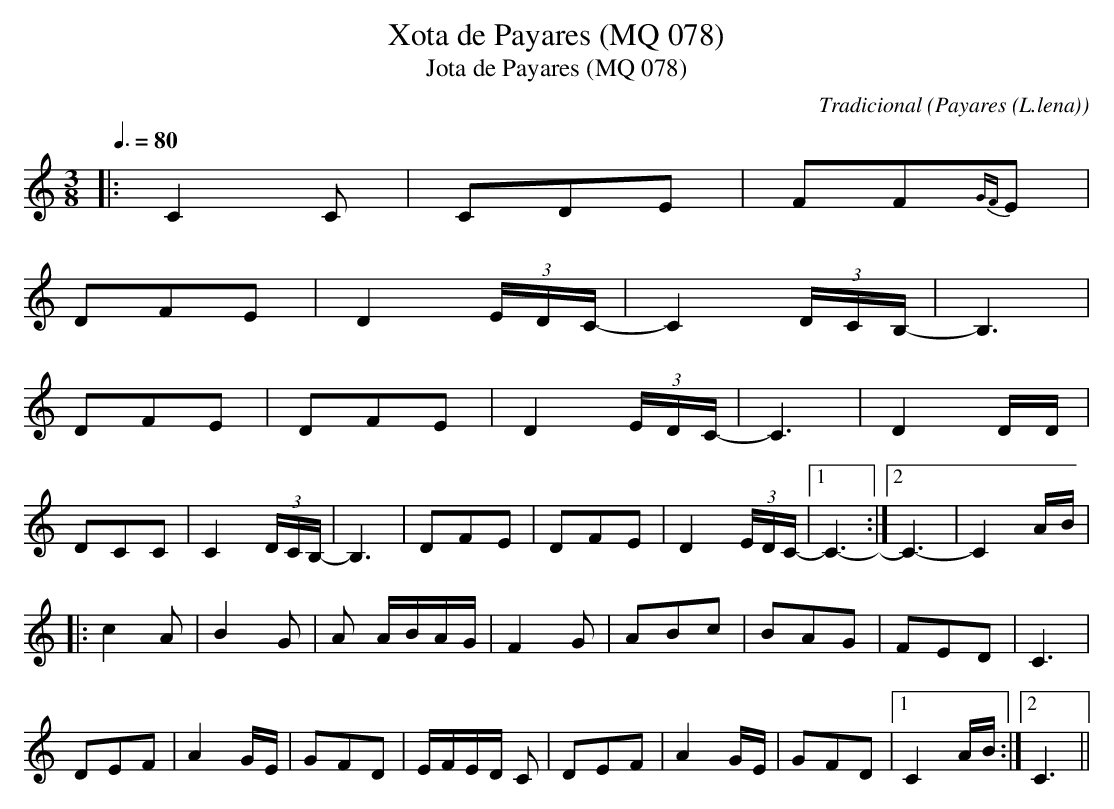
X:1
T:Xota de Payares (MQ 078)
T:Jota de Payares (MQ 078)
C:Tradicional
O:Payares (L.lena)
M:3/8
L:1/8
Q:3/8=80
K:C
|: C2 C|CDE|FF{GF}E|
DFE|D2 (3E/D/C/-|C2 (3D/C/B,/-|B,3|
DFE|DFE|D2 (3E/D/C/-|C3|D2 D/D/|
DCC|C2 (3D/C/B,/-|B,3|DFE|DFE|D2 (3E/D/C/-|[1 C3- :|[2 C3-|C2 A/B/|
|: c2 A|B2 G|A A/B/A/G/|F2 G|ABc|BAG|FED|C3|
DEF|A2 G/E/|GFD|E/F/E/D/ C|DEF|A2 G/E/|GFD|[1 C2 A/B/ :|[2 C3||
